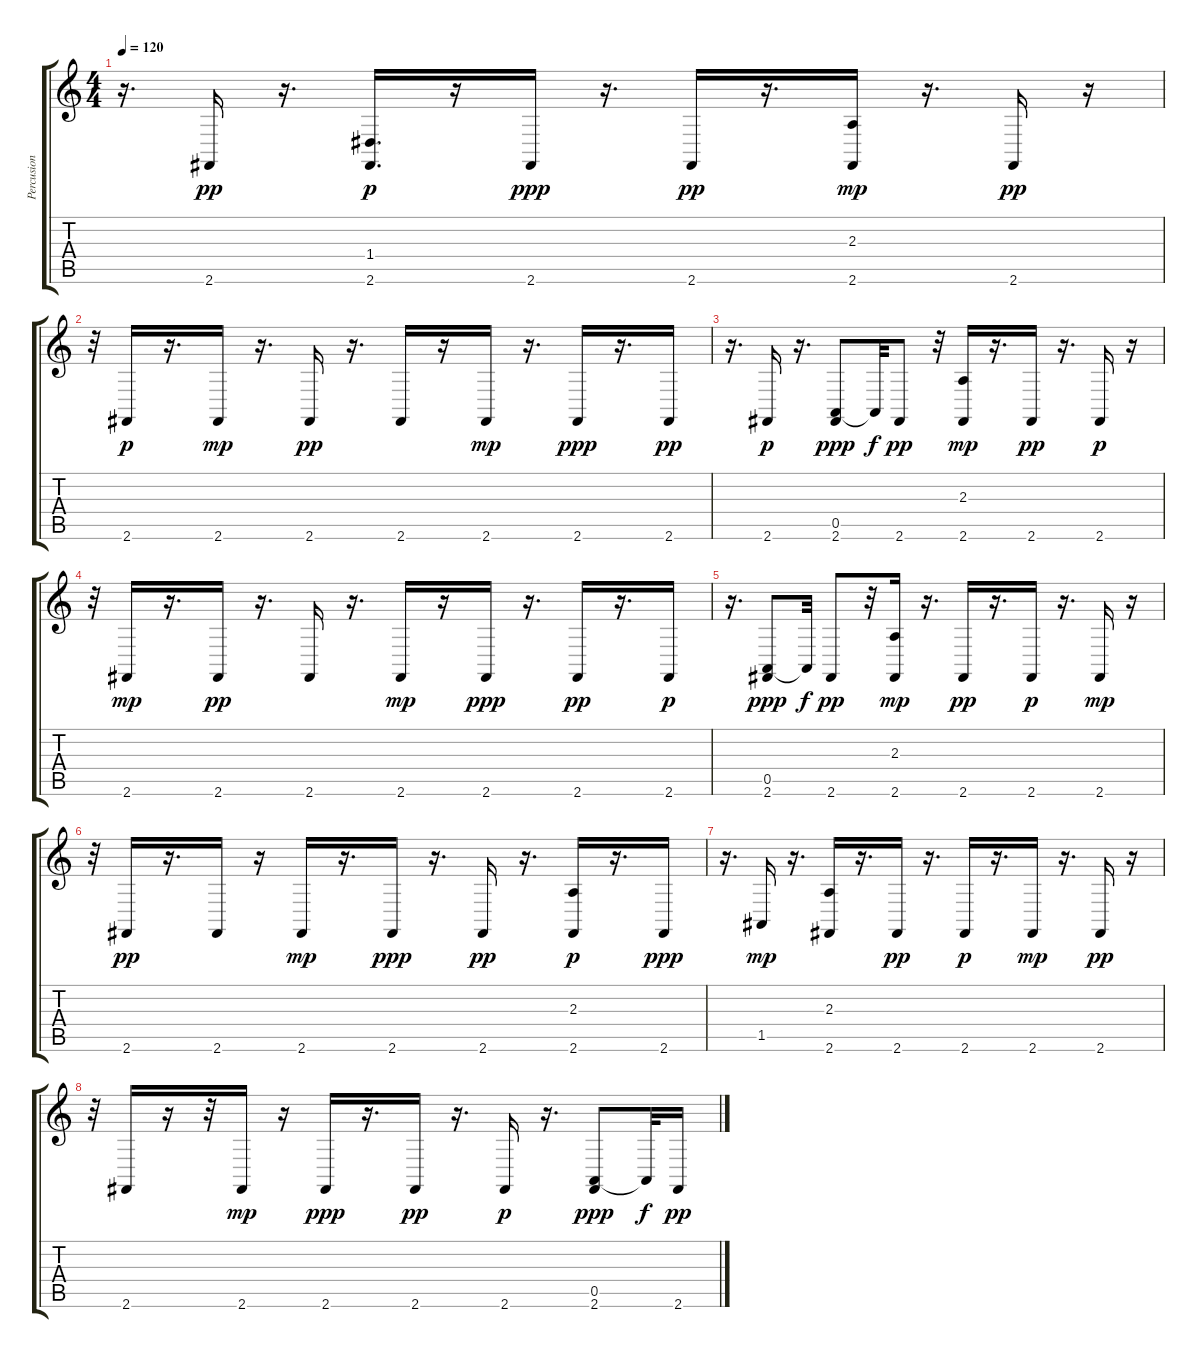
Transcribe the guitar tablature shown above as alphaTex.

\track ("Percusion" "Percusion") {instrument woodblock}
\staff {score tabs}
\tuning (E4 B3 G3 D3 A2 E2) {hide}
\ts (4 4)
\tempo 120
\clef g2
\ks c
r.16{d dy ppp} 2.6.16{dy pp} r.16{d} (1.4 2.6).16{d dy p} r.16 2.6.16{dy ppp} r.16{d} 2.6.16{dy pp} r.16{d} (2.3 2.6).16{dy mp} r.16{d} 2.6.16{dy pp} r.16 |
r.32 2.6.16{dy p} r.16{d} 2.6.16{dy mp} r.16{d} 2.6.16{dy pp} r.16{d} 2.6.16 r.16 2.6.16{dy mp} r.16{d} 2.6.16{dy ppp} r.16{d} 2.6.16{dy pp} |
r.16{d} 2.6.16{dy p} r.16{d} (0.5 2.6).8{dy ppp} 0.5{t}.32{dy f} 2.6.8{dy pp} r.32 (2.3 2.6).16{dy mp} r.16{d} 2.6.16{dy pp} r.16{d} 2.6.16{dy p} r.16 |
r.32 2.6.16{dy mp} r.16{d} 2.6.16{dy pp} r.16{d} 2.6.16 r.16{d} 2.6.16{dy mp} r.16 2.6.16{dy ppp} r.16{d} 2.6.16{dy pp} r.16{d} 2.6.16{dy p} |
r.16{d} (0.5 2.6).8{dy ppp} 0.5{t}.32{dy f} 2.6.8{dy pp} r.32 (2.3 2.6).16{dy mp} r.16{d} 2.6.16{dy pp} r.16{d} 2.6.16{dy p} r.16{d} 2.6.16{dy mp} r.16 |
r.32 2.6.16{dy pp} r.16{d} 2.6.16 r.16 2.6.16{dy mp} r.16{d} 2.6.16{dy ppp} r.16{d} 2.6.16{dy pp} r.16{d} (2.3 2.6).16{dy p} r.16{d} 2.6.16{dy ppp} |
r.16{d} 1.5.16{dy mp} r.16{d} (2.3 2.6).16 r.16{d} 2.6.16{dy pp} r.16{d} 2.6.16{dy p} r.16{d} 2.6.16{dy mp} r.16{d} 2.6.16{dy pp} r.16 |
r.32 2.6.16 r.16 r.32 2.6.16{dy mp} r.16 2.6.16{dy ppp} r.16{d} 2.6.16{dy pp} r.16{d} 2.6.16{dy p} r.16{d} (0.5 2.6).8{dy ppp} 0.5{t}.32{dy f} 2.6.16{dy pp}
